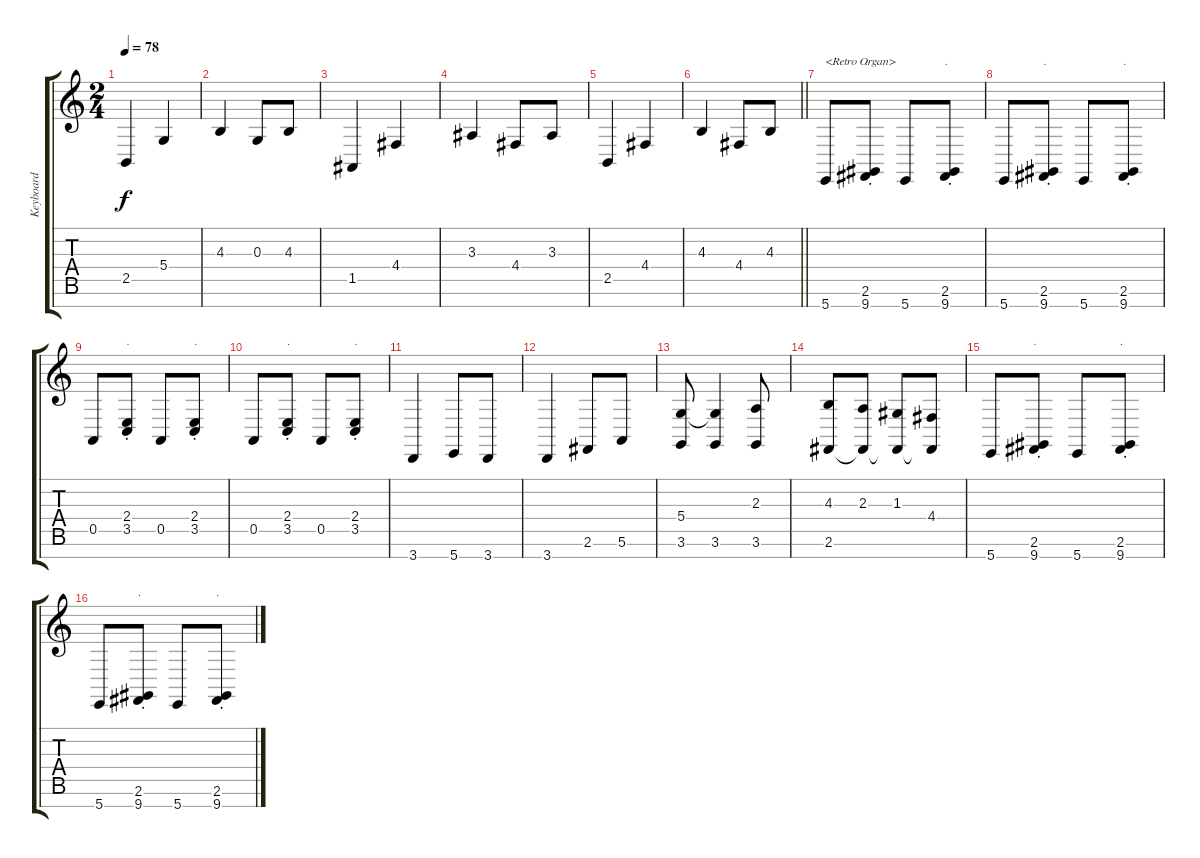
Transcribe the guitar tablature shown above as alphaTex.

\track ("Keyboard" "Keyboard") {instrument drawbarorgan}
\staff {score tabs}
\tuning (E4 B3 G3 D3 A2 E2 B1) {hide}
\ts (2 4)
\tempo 78
\clef g2
\ks c
2.5.4{dy f} 5.4.4 |
4.3.4 0.3.8 4.3.8 |
1.5.4 4.4.4 |
3.3.4 4.4.8 3.3.8 |
2.5.4 4.4.4 |
\barLineRight lightlight
4.3.4 4.4.8 4.3.8 |
5.7.8{txt "<Retro Organ>" instrument drawbarorgan} (2.6{st} 9.7{st}).8{txt "."} 5.7.8 (2.6{st} 9.7{st}).8{txt "."} |
5.7.8 (2.6{st} 9.7{st}).8{txt "."} 5.7.8 (2.6{st} 9.7{st}).8{txt "."} |
0.5.8 (2.4{st} 3.5{st}).8{txt "."} 0.5.8 (2.4{st} 3.5{st}).8{txt "."} |
0.5.8 (2.4{st} 3.5{st}).8{txt "."} 0.5.8 (2.4{st} 3.5{st}).8{txt "."} |
3.7.4 5.7.8 3.7.8 |
3.7.4 2.6.8 5.6.8 |
(5.4 3.6).8 (5.4{t} 3.6).4 (2.3 3.6).8 |
(4.3 2.6).8 (2.3 2.6{t}).8 (1.3 2.6{t}).8 (4.4 2.6{t}).8 |
5.7.8 (2.6{st} 9.7{st}).8{txt "."} 5.7.8 (2.6{st} 9.7{st}).8{txt "."} |
5.7.8 (2.6{st} 9.7{st}).8{txt "."} 5.7.8 (2.6{st} 9.7{st}).8{txt "."}
